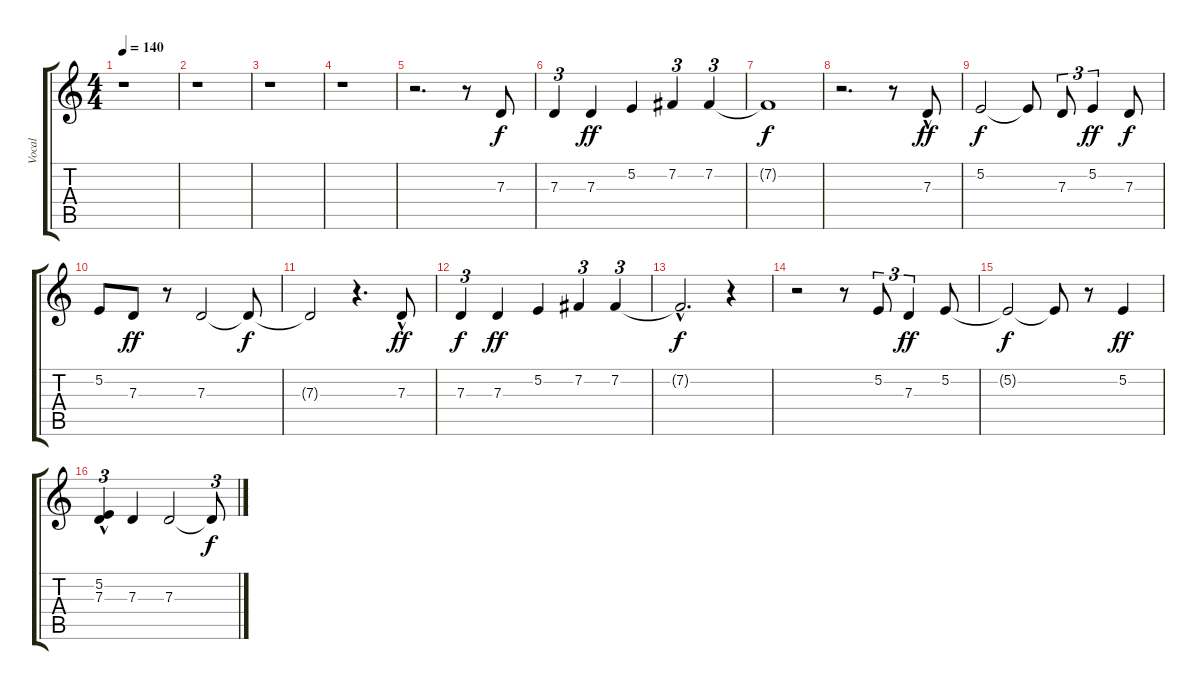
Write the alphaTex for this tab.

\track ("Vocal" "Vocal") {instrument tenorsax}
\staff {score tabs}
\tuning (E4 B3 G3 D3 A2 E2) {hide}
\ts (4 4)
\tempo 140
\clef g2
\ks c
r.1{dy f} |
r.1 |
r.1 |
r.1 |
r.2{d} r.8 7.3.8 |
7.3.4{tu (3 2)} 7.3.4{dy ff} 5.2.4 7.2.4{tu (3 2)} 7.2.4{tu (3 2)} |
7.2{t}.1{dy f} |
r.2{d} r.8 7.3{hac}.8{dy ff} |
5.2.2{dy f} 5.2{t}.8 7.3.8{tu (3 2)} 5.2.4{tu (3 2) dy ff} 7.3.8{dy f} |
5.2.8 7.3.8{dy ff} r.8 7.3.2 7.3{t}.8{dy f} |
7.3{t}.2 r.4{d} 7.3{hac}.8{dy ff} |
7.3.4{tu (3 2) dy f} 7.3.4{dy ff} 5.2.4 7.2.4{tu (3 2)} 7.2.4{tu (3 2)} |
7.2{hac t}.2{d dy f} r.4 |
r.2 r.8 5.2.8{tu (3 2)} 7.3.4{tu (3 2) dy ff} 5.2.8 |
5.2{t}.2{dy f} 5.2{t}.8 r.8 5.2.4{dy ff} |
(5.2 7.3{hac}).4{tu (3 2)} 7.3.4 7.3.2 7.3{t}.8{tu (3 2) dy f}
